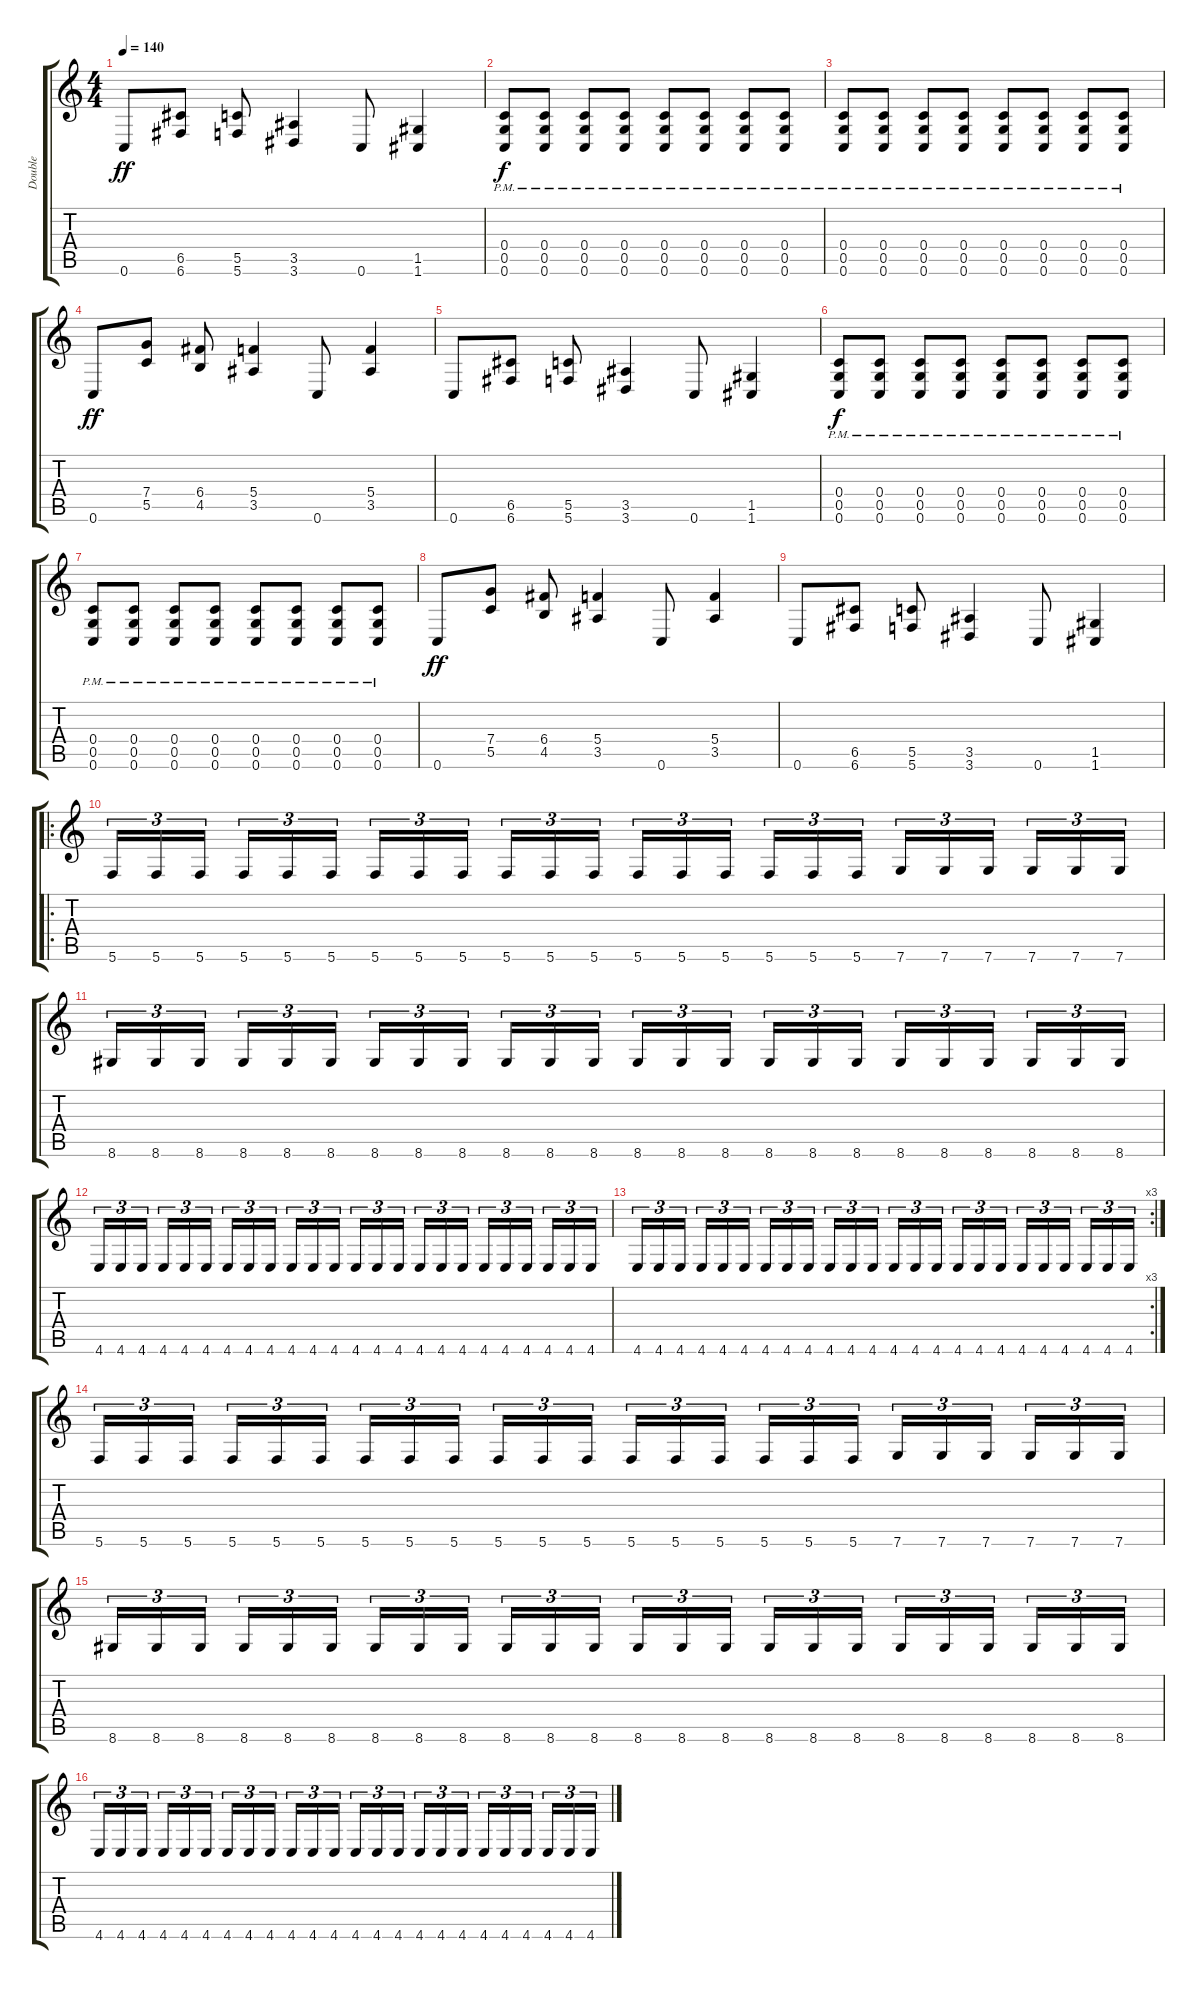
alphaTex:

\track ("Double" "Double") {instrument overdrivenguitar}
\staff {score tabs}
\tuning (D4 A3 F3 C3 G2 C2) {hide}
\ts (4 4)
\tempo 140
\clef g2
\ks c
0.6.8{dy ff} (6.5 6.6).8 (5.5 5.6).8 (3.5 3.6).4 0.6.8 (1.5 1.6).4 |
(0.4{pm} 0.5{pm} 0.6{pm}).8{dy f} (0.4{pm} 0.5{pm} 0.6{pm}).8 (0.4{pm} 0.5{pm} 0.6{pm}).8 (0.4{pm} 0.5{pm} 0.6{pm}).8 (0.4{pm} 0.5{pm} 0.6{pm}).8 (0.4{pm} 0.5{pm} 0.6{pm}).8 (0.4{pm} 0.5{pm} 0.6{pm}).8 (0.4{pm} 0.5{pm} 0.6{pm}).8 |
(0.4{pm} 0.5{pm} 0.6{pm}).8 (0.4{pm} 0.5{pm} 0.6{pm}).8 (0.4{pm} 0.5{pm} 0.6{pm}).8 (0.4{pm} 0.5{pm} 0.6{pm}).8 (0.4{pm} 0.5{pm} 0.6{pm}).8 (0.4{pm} 0.5{pm} 0.6{pm}).8 (0.4{pm} 0.5{pm} 0.6{pm}).8 (0.4{pm} 0.5{pm} 0.6{pm}).8 |
0.6.8{dy ff} (7.4 5.5).8 (6.4 4.5).8 (5.4 3.5).4 0.6.8 (5.4 3.5).4 |
0.6.8 (6.5 6.6).8 (5.5 5.6).8 (3.5 3.6).4 0.6.8 (1.5 1.6).4 |
(0.4{pm} 0.5{pm} 0.6{pm}).8{dy f} (0.4{pm} 0.5{pm} 0.6{pm}).8 (0.4{pm} 0.5{pm} 0.6{pm}).8 (0.4{pm} 0.5{pm} 0.6{pm}).8 (0.4{pm} 0.5{pm} 0.6{pm}).8 (0.4{pm} 0.5{pm} 0.6{pm}).8 (0.4{pm} 0.5{pm} 0.6{pm}).8 (0.4{pm} 0.5{pm} 0.6{pm}).8 |
(0.4{pm} 0.5{pm} 0.6{pm}).8 (0.4{pm} 0.5{pm} 0.6{pm}).8 (0.4{pm} 0.5{pm} 0.6{pm}).8 (0.4{pm} 0.5{pm} 0.6{pm}).8 (0.4{pm} 0.5{pm} 0.6{pm}).8 (0.4{pm} 0.5{pm} 0.6{pm}).8 (0.4{pm} 0.5{pm} 0.6{pm}).8 (0.4{pm} 0.5{pm} 0.6{pm}).8 |
0.6.8{dy ff} (7.4 5.5).8 (6.4 4.5).8 (5.4 3.5).4 0.6.8 (5.4 3.5).4 |
0.6.8 (6.5 6.6).8 (5.5 5.6).8 (3.5 3.6).4 0.6.8 (1.5 1.6).4 |
\ro
5.6.16{tu (3 2)} 5.6.16{tu (3 2)} 5.6.16{tu (3 2)} 5.6.16{tu (3 2)} 5.6.16{tu (3 2)} 5.6.16{tu (3 2)} 5.6.16{tu (3 2)} 5.6.16{tu (3 2)} 5.6.16{tu (3 2)} 5.6.16{tu (3 2)} 5.6.16{tu (3 2)} 5.6.16{tu (3 2)} 5.6.16{tu (3 2)} 5.6.16{tu (3 2)} 5.6.16{tu (3 2)} 5.6.16{tu (3 2)} 5.6.16{tu (3 2)} 5.6.16{tu (3 2)} 7.6.16{tu (3 2)} 7.6.16{tu (3 2)} 7.6.16{tu (3 2)} 7.6.16{tu (3 2)} 7.6.16{tu (3 2)} 7.6.16{tu (3 2)} |
8.6.16{tu (3 2)} 8.6.16{tu (3 2)} 8.6.16{tu (3 2)} 8.6.16{tu (3 2)} 8.6.16{tu (3 2)} 8.6.16{tu (3 2)} 8.6.16{tu (3 2)} 8.6.16{tu (3 2)} 8.6.16{tu (3 2)} 8.6.16{tu (3 2)} 8.6.16{tu (3 2)} 8.6.16{tu (3 2)} 8.6.16{tu (3 2)} 8.6.16{tu (3 2)} 8.6.16{tu (3 2)} 8.6.16{tu (3 2)} 8.6.16{tu (3 2)} 8.6.16{tu (3 2)} 8.6.16{tu (3 2)} 8.6.16{tu (3 2)} 8.6.16{tu (3 2)} 8.6.16{tu (3 2)} 8.6.16{tu (3 2)} 8.6.16{tu (3 2)} |
4.6.16{tu (3 2)} 4.6.16{tu (3 2)} 4.6.16{tu (3 2)} 4.6.16{tu (3 2)} 4.6.16{tu (3 2)} 4.6.16{tu (3 2)} 4.6.16{tu (3 2)} 4.6.16{tu (3 2)} 4.6.16{tu (3 2)} 4.6.16{tu (3 2)} 4.6.16{tu (3 2)} 4.6.16{tu (3 2)} 4.6.16{tu (3 2)} 4.6.16{tu (3 2)} 4.6.16{tu (3 2)} 4.6.16{tu (3 2)} 4.6.16{tu (3 2)} 4.6.16{tu (3 2)} 4.6.16{tu (3 2)} 4.6.16{tu (3 2)} 4.6.16{tu (3 2)} 4.6.16{tu (3 2)} 4.6.16{tu (3 2)} 4.6.16{tu (3 2)} |
\rc 3
4.6.16{tu (3 2)} 4.6.16{tu (3 2)} 4.6.16{tu (3 2)} 4.6.16{tu (3 2)} 4.6.16{tu (3 2)} 4.6.16{tu (3 2)} 4.6.16{tu (3 2)} 4.6.16{tu (3 2)} 4.6.16{tu (3 2)} 4.6.16{tu (3 2)} 4.6.16{tu (3 2)} 4.6.16{tu (3 2)} 4.6.16{tu (3 2)} 4.6.16{tu (3 2)} 4.6.16{tu (3 2)} 4.6.16{tu (3 2)} 4.6.16{tu (3 2)} 4.6.16{tu (3 2)} 4.6.16{tu (3 2)} 4.6.16{tu (3 2)} 4.6.16{tu (3 2)} 4.6.16{tu (3 2)} 4.6.16{tu (3 2)} 4.6.16{tu (3 2)} |
5.6.16{tu (3 2)} 5.6.16{tu (3 2)} 5.6.16{tu (3 2)} 5.6.16{tu (3 2)} 5.6.16{tu (3 2)} 5.6.16{tu (3 2)} 5.6.16{tu (3 2)} 5.6.16{tu (3 2)} 5.6.16{tu (3 2)} 5.6.16{tu (3 2)} 5.6.16{tu (3 2)} 5.6.16{tu (3 2)} 5.6.16{tu (3 2)} 5.6.16{tu (3 2)} 5.6.16{tu (3 2)} 5.6.16{tu (3 2)} 5.6.16{tu (3 2)} 5.6.16{tu (3 2)} 7.6.16{tu (3 2)} 7.6.16{tu (3 2)} 7.6.16{tu (3 2)} 7.6.16{tu (3 2)} 7.6.16{tu (3 2)} 7.6.16{tu (3 2)} |
8.6.16{tu (3 2)} 8.6.16{tu (3 2)} 8.6.16{tu (3 2)} 8.6.16{tu (3 2)} 8.6.16{tu (3 2)} 8.6.16{tu (3 2)} 8.6.16{tu (3 2)} 8.6.16{tu (3 2)} 8.6.16{tu (3 2)} 8.6.16{tu (3 2)} 8.6.16{tu (3 2)} 8.6.16{tu (3 2)} 8.6.16{tu (3 2)} 8.6.16{tu (3 2)} 8.6.16{tu (3 2)} 8.6.16{tu (3 2)} 8.6.16{tu (3 2)} 8.6.16{tu (3 2)} 8.6.16{tu (3 2)} 8.6.16{tu (3 2)} 8.6.16{tu (3 2)} 8.6.16{tu (3 2)} 8.6.16{tu (3 2)} 8.6.16{tu (3 2)} |
4.6.16{tu (3 2)} 4.6.16{tu (3 2)} 4.6.16{tu (3 2)} 4.6.16{tu (3 2)} 4.6.16{tu (3 2)} 4.6.16{tu (3 2)} 4.6.16{tu (3 2)} 4.6.16{tu (3 2)} 4.6.16{tu (3 2)} 4.6.16{tu (3 2)} 4.6.16{tu (3 2)} 4.6.16{tu (3 2)} 4.6.16{tu (3 2)} 4.6.16{tu (3 2)} 4.6.16{tu (3 2)} 4.6.16{tu (3 2)} 4.6.16{tu (3 2)} 4.6.16{tu (3 2)} 4.6.16{tu (3 2)} 4.6.16{tu (3 2)} 4.6.16{tu (3 2)} 4.6.16{tu (3 2)} 4.6.16{tu (3 2)} 4.6.16{tu (3 2)}
